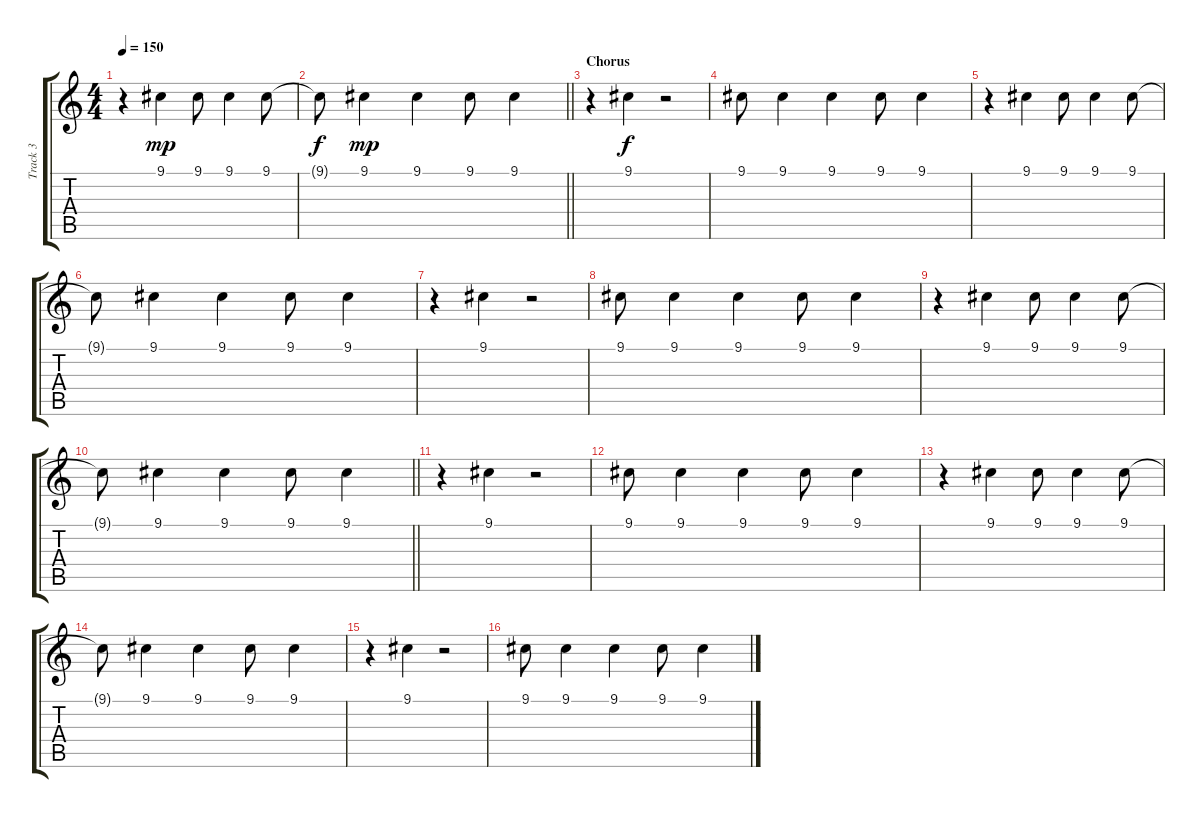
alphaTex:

\track ("Track 3" "Track 3") {instrument lead2sawtooth}
\staff {score tabs}
\tuning (E4 B3 G3 D3 A2 E2) {hide}
\ts (4 4)
\tempo 150
\clef g2
\ks c
r.4{dy mp} 9.1.4 9.1.8 9.1.4 9.1.8 |
\barLineRight lightlight
9.1{t}.8{dy f} 9.1.4{dy mp} 9.1.4 9.1.8 9.1.4 |
\section ("" "Chorus")
r.4 9.1.4{dy f} r.2 |
9.1.8 9.1.4 9.1.4 9.1.8 9.1.4 |
r.4 9.1.4 9.1.8 9.1.4 9.1.8 |
9.1{t}.8 9.1.4 9.1.4 9.1.8 9.1.4 |
r.4 9.1.4 r.2 |
9.1.8 9.1.4 9.1.4 9.1.8 9.1.4 |
r.4 9.1.4 9.1.8 9.1.4 9.1.8 |
\barLineRight lightlight
9.1{t}.8 9.1.4 9.1.4 9.1.8 9.1.4 |
r.4 9.1.4 r.2 |
9.1.8 9.1.4 9.1.4 9.1.8 9.1.4 |
r.4 9.1.4 9.1.8 9.1.4 9.1.8 |
9.1{t}.8 9.1.4 9.1.4 9.1.8 9.1.4 |
r.4 9.1.4 r.2 |
9.1.8 9.1.4 9.1.4 9.1.8 9.1.4
